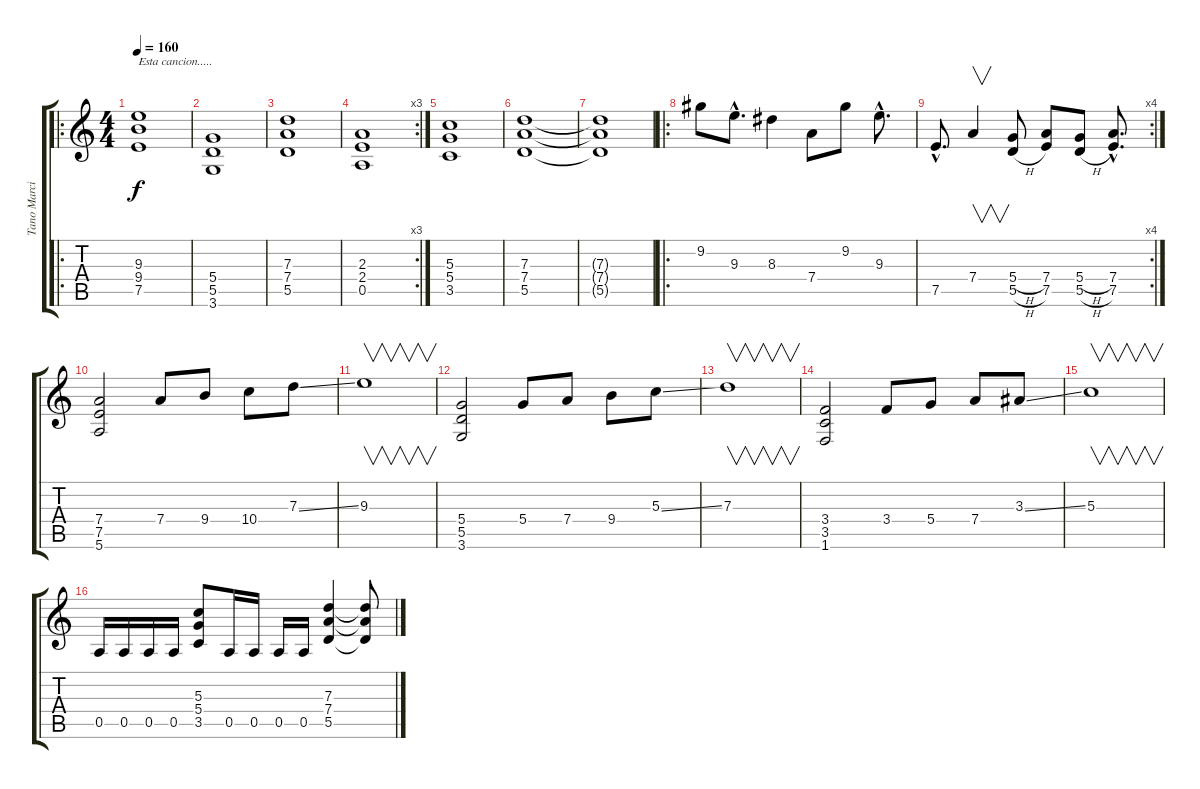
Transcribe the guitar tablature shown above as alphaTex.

\track ("Tano Marciello" "Tano Marci") {instrument overdrivenguitar}
\staff {score tabs}
\tuning (E4 B3 G3 D3 A2 E2) {hide}
\ro
\ts (4 4)
\tempo 160
\clef g2
\ks c
(9.3 9.4 7.5).1{txt "Esta cancion....." dy f} |
(5.4 5.5 3.6).1 |
(7.3 7.4 5.5).1 |
\rc 3
(2.3 2.4 0.5).1 |
(5.3 5.4 3.5).1 |
(7.3 7.4 5.5).1 |
(7.3{t} 7.4{t} 5.5{t}).1 |
\ro
9.2.8 9.3{hac}.8{d} 8.3.4 7.4.8 9.2.8 9.3{hac}.8{d} |
\rc 4
7.5{hac}.8{d} 7.4.4{v} (5.4{h} 5.5{h}).8 (7.4 7.5).8 (5.4{h} 5.5{h}).8 (7.4{hac} 7.5{hac}).8{d} |
(7.4 7.5 5.6).2 7.4.8 9.4.8 10.4.8 7.3{ss}.8 |
9.3.1{v} |
(5.4 5.5 3.6).2 5.4.8 7.4.8 9.4.8 5.3{ss}.8 |
7.3.1{v} |
(3.4 3.5 1.6).2 3.4.8 5.4.8 7.4.8 3.3{ss}.8 |
5.3.1{v} |
0.5.16 0.5.16 0.5.16 0.5.16 (5.3 5.4 3.5).8 0.5.16 0.5.16 0.5.16 0.5.16 (7.3 7.4 5.5).4 (7.3{t} 7.4{t} 5.5{t}).8
